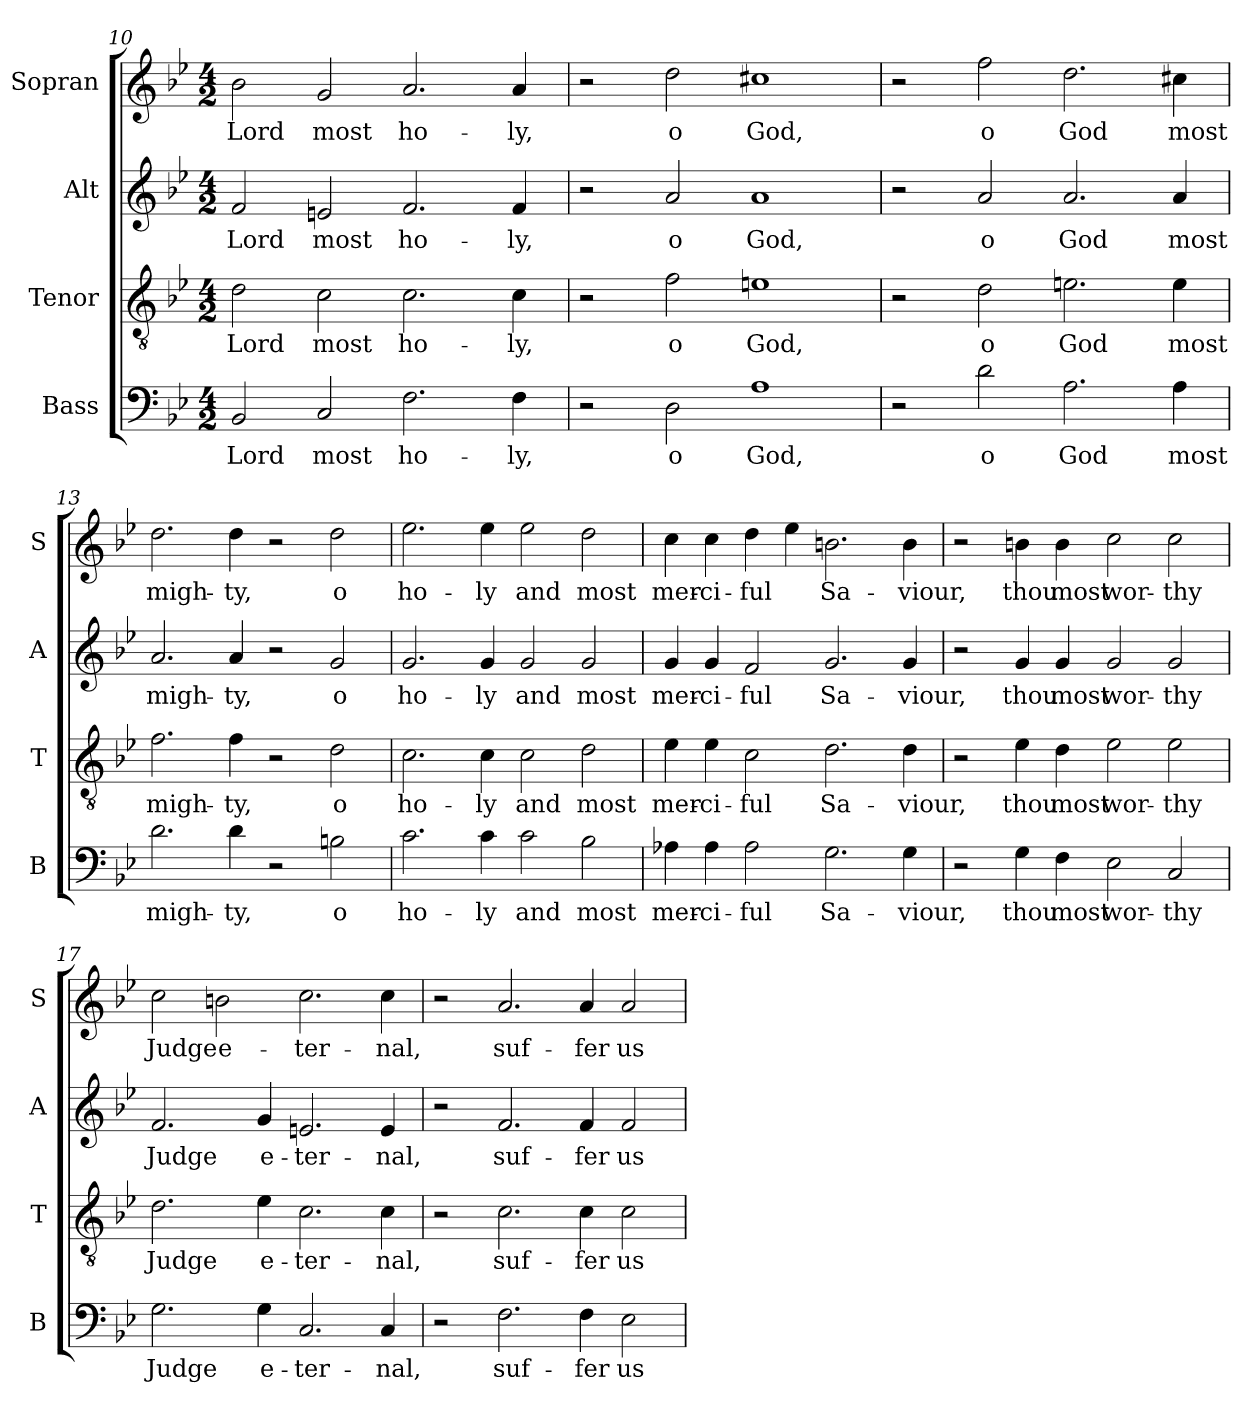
**kern	**text	**kern	**text	**kern	**text	**kern	**text
*part4	*part4	*part3	*part3	*part2	*part2	*part1	*part1
*staff4	*staff4	*staff3	*staff3	*staff2	*staff2	*staff1	*staff1
*I"Bass	*	*I"Tenor	*	*I"Alt	*	*I"Sopran	*
*I'B	*	*I'T	*	*I'A	*	*I'S	*
!!LO:LB:g=z
*clefF4	*	*clefGv2	*	*clefG2	*	*clefG2	*
*k[b-e-]	*	*k[b-e-]	*	*k[b-e-]	*	*k[b-e-]	*
*B-:	*	*B-:	*	*B-:	*	*B-:	*
*M4/2	*	*M4/2	*	*M4/2	*	*M4/2	*
=10	=10	=10	=10	=10	=10	=10	=10
!	!LO:LY:b	!	!LO:LY:b	!	!LO:LY:b	!	!LO:LY:b
2BB-/	Lord	2d\	Lord	2f/	Lord	2b-\	Lord
!	!LO:LY:b	!	!LO:LY:b	!	!LO:LY:b	!	!LO:LY:b
2C/	most	2c\	most	2en/	most	2g/	most
!	!LO:LY:b	!	!LO:LY:b	!	!LO:LY:b	!	!LO:LY:b
2.F\	ho-	2.c\	ho-	2.f/	ho-	2.a/	ho-
!	!LO:LY:b	!	!LO:LY:b	!	!LO:LY:b	!	!LO:LY:b
4F\	-ly,	4c\	-ly,	4f/	-ly,	4a/	-ly,
=11	=11	=11	=11	=11	=11	=11	=11
2r	.	2r	.	2r	.	2r	.
!	!LO:LY:b	!	!LO:LY:b	!	!LO:LY:b	!	!LO:LY:b
2D\	o	2f\	o	2a/	o	2dd\	o
!	!LO:LY:b	!	!LO:LY:b	!	!LO:LY:b	!	!LO:LY:b
1A	God,	1en	God,	1a	God,	1cc#X	God,
=12	=12	=12	=12	=12	=12	=12	=12
2r	.	2r	.	2r	.	2r	.
!	!LO:LY:b	!	!LO:LY:b	!	!LO:LY:b	!	!LO:LY:b
2d\	o	2d\	o	2a/	o	2ff\	o
!	!LO:LY:b	!	!LO:LY:b	!	!LO:LY:b	!	!LO:LY:b
2.A\	God	2.en\	God	2.a/	God	2.dd\	God
!	!LO:LY:b	!	!LO:LY:b	!	!LO:LY:b	!	!LO:LY:b
4A\	most	4e\	most	4a/	most	4cc#X\	most
!!LO:LB:g=z
=13	=13	=13	=13	=13	=13	=13	=13
!	!LO:LY:b	!	!LO:LY:b	!	!LO:LY:b	!	!LO:LY:b
2.d\	migh-	2.f\	migh-	2.a/	migh-	2.dd\	migh-
!	!LO:LY:b	!	!LO:LY:b	!	!LO:LY:b	!	!LO:LY:b
4d\	-ty,	4f\	-ty,	4a/	-ty,	4dd\	-ty,
2r	.	2r	.	2r	.	2r	.
!	!LO:LY:b	!	!LO:LY:b	!	!LO:LY:b	!	!LO:LY:b
2Bn\	o	2d\	o	2g/	o	2dd\	o
=14	=14	=14	=14	=14	=14	=14	=14
!	!LO:LY:b	!	!LO:LY:b	!	!LO:LY:b	!	!LO:LY:b
2.c\	ho-	2.c\	ho-	2.g/	ho-	2.ee-\	ho-
!	!LO:LY:b	!	!LO:LY:b	!	!LO:LY:b	!	!LO:LY:b
4c\	-ly	4c\	-ly	4g/	-ly	4ee-\	-ly
!	!LO:LY:b	!	!LO:LY:b	!	!LO:LY:b	!	!LO:LY:b
2c\	and	2c\	and	2g/	and	2ee-\	and
!	!LO:LY:b	!	!LO:LY:b	!	!LO:LY:b	!	!LO:LY:b
2B-\	most	2d\	most	2g/	most	2dd\	most
=15	=15	=15	=15	=15	=15	=15	=15
!	!LO:LY:b	!	!LO:LY:b	!	!LO:LY:b	!	!LO:LY:b
4A-X\	mer-	4e-\	mer-	4g/	mer-	4cc\	mer-
!	!LO:LY:b	!	!LO:LY:b	!	!LO:LY:b	!	!LO:LY:b
4A-\	-ci-	4e-\	-ci-	4g/	-ci-	4cc\	-ci-
!	!LO:LY:b	!	!LO:LY:b	!	!LO:LY:b	!	!LO:LY:b
2A-\	-ful	2c\	-ful	2f/	-ful	4dd\	-ful
.	.	.	.	.	.	4ee-\	.
!	!LO:LY:b	!	!LO:LY:b	!	!LO:LY:b	!	!LO:LY:b
2.G\	Sa-	2.d\	Sa-	2.g/	Sa-	2.bn\	Sa-
!	!LO:LY:b	!	!LO:LY:b	!	!LO:LY:b	!	!LO:LY:b
4G\	-viour,	4d\	-viour,	4g/	-viour,	4b\	-viour,
!!LO:PB:g=z
=16	=16	=16	=16	=16	=16	=16	=16
2r	.	2r	.	2r	.	2r	.
!	!LO:LY:b	!	!LO:LY:b	!	!LO:LY:b	!	!LO:LY:b
4G\	thou	4e-\	thou	4g/	thou	4bn\	thou
!	!LO:LY:b	!	!LO:LY:b	!	!LO:LY:b	!	!LO:LY:b
4F\	most	4d\	most	4g/	most	4b\	most
!	!LO:LY:b	!	!LO:LY:b	!	!LO:LY:b	!	!LO:LY:b
2E-\	wor-	2e-\	wor-	2g/	wor-	2cc\	wor-
!	!LO:LY:b	!	!LO:LY:b	!	!LO:LY:b	!	!LO:LY:b
2C/	-thy	2e-\	-thy	2g/	-thy	2cc\	-thy
=17	=17	=17	=17	=17	=17	=17	=17
!	!LO:LY:b	!	!LO:LY:b	!	!LO:LY:b	!	!LO:LY:b
2.G\	Judge	2.d\	Judge	2.f/	Judge	2cc\	Judge
!	!	!	!	!	!	!	!LO:LY:b
.	.	.	.	.	.	2bn\	e-
!	!LO:LY:b	!	!LO:LY:b	!	!LO:LY:b	!	!
4G\	e-	4e-\	e-	4g/	e-	.	.
!	!LO:LY:b	!	!LO:LY:b	!	!LO:LY:b	!	!LO:LY:b
2.C/	-ter-	2.c\	-ter-	2.en/	-ter-	2.cc\	-ter-
!	!LO:LY:b	!	!LO:LY:b	!	!LO:LY:b	!	!LO:LY:b
4C/	-nal,	4c\	-nal,	4e/	-nal,	4cc\	-nal,
=18	=18	=18	=18	=18	=18	=18	=18
2r	.	2r	.	2r	.	2r	.
!	!LO:LY:b	!	!LO:LY:b	!	!LO:LY:b	!	!LO:LY:b
2.F\	suf-	2.c\	suf-	2.f/	suf-	2.a/	suf-
!	!LO:LY:b	!	!LO:LY:b	!	!LO:LY:b	!	!LO:LY:b
4F\	-fer	4c\	-fer	4f/	-fer	4a/	-fer
!	!LO:LY:b	!	!LO:LY:b	!	!LO:LY:b	!	!LO:LY:b
2E-\	us	2c\	us	2f/	us	2a/	us
=	=	=	=	=	=	=	=
*-	*-	*-	*-	*-	*-	*-	*-
